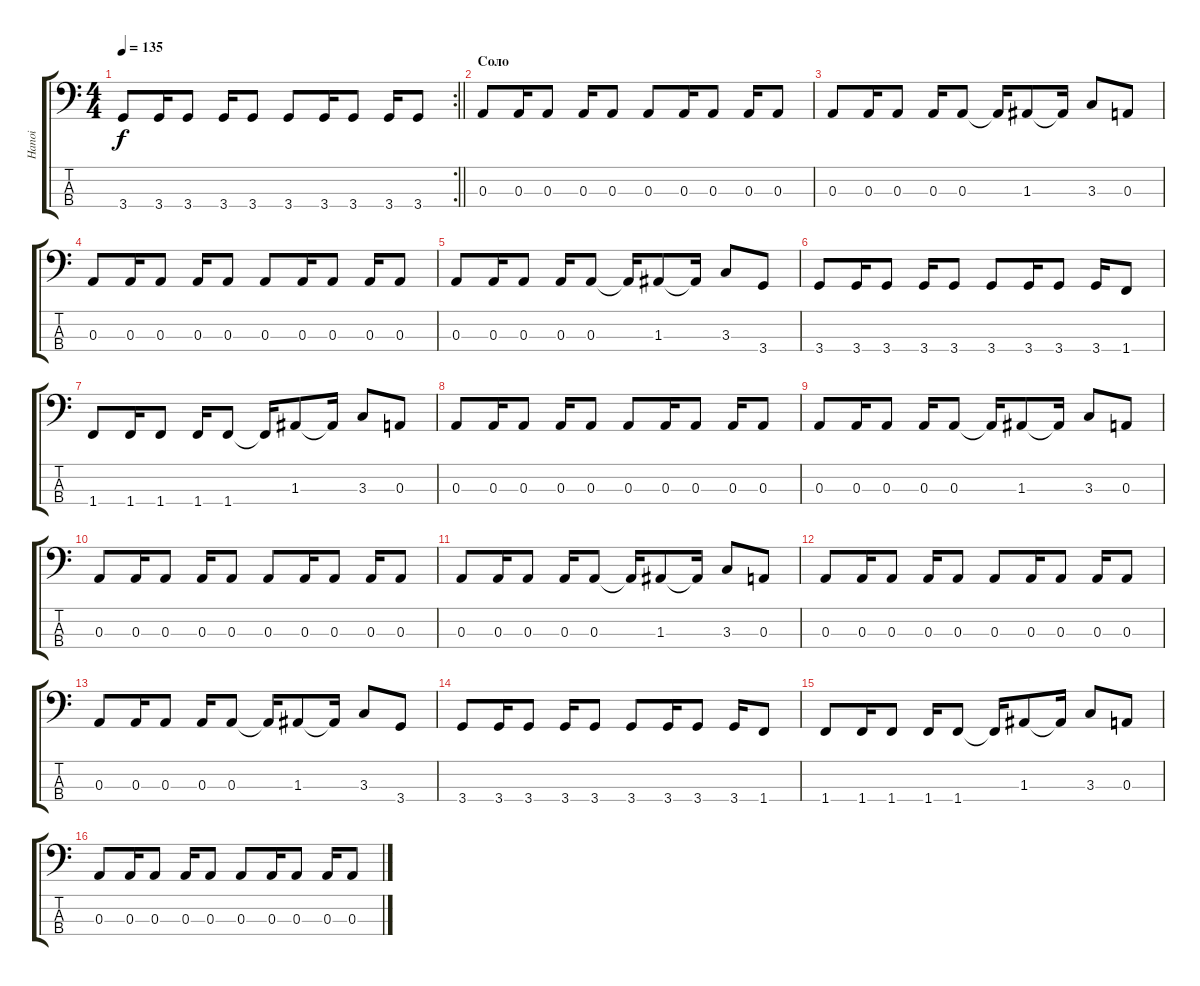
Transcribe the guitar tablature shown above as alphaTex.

\track ("Hanoi" "Hanoi") {instrument electricbassfinger}
\staff {score tabs}
\tuning (G2 D2 A1 E1) {hide}
\rc 2
\ts (4 4)
\tempo 135
\clef f4
\barLineRight lightlight
\ks c
3.4.8{dy f} 3.4.16 3.4.8 3.4.16 3.4.8 3.4.8 3.4.16 3.4.8 3.4.16 3.4.8 |
\section ("" "Соло")
0.3.8 0.3.16 0.3.8 0.3.16 0.3.8 0.3.8 0.3.16 0.3.8 0.3.16 0.3.8 |
0.3.8 0.3.16 0.3.8 0.3.16 0.3.8 0.3{t}.16 1.3.8 1.3{t}.16 3.3.8 0.3.8 |
0.3.8 0.3.16 0.3.8 0.3.16 0.3.8 0.3.8 0.3.16 0.3.8 0.3.16 0.3.8 |
0.3.8 0.3.16 0.3.8 0.3.16 0.3.8 0.3{t}.16 1.3.8 1.3{t}.16 3.3.8 3.4.8 |
3.4.8 3.4.16 3.4.8 3.4.16 3.4.8 3.4.8 3.4.16 3.4.8 3.4.16 1.4.8 |
1.4.8 1.4.16 1.4.8 1.4.16 1.4.8 1.4{t}.16 1.3.8 1.3{t}.16 3.3.8 0.3.8 |
0.3.8 0.3.16 0.3.8 0.3.16 0.3.8 0.3.8 0.3.16 0.3.8 0.3.16 0.3.8 |
0.3.8 0.3.16 0.3.8 0.3.16 0.3.8 0.3{t}.16 1.3.8 1.3{t}.16 3.3.8 0.3.8 |
0.3.8 0.3.16 0.3.8 0.3.16 0.3.8 0.3.8 0.3.16 0.3.8 0.3.16 0.3.8 |
0.3.8 0.3.16 0.3.8 0.3.16 0.3.8 0.3{t}.16 1.3.8 1.3{t}.16 3.3.8 0.3.8 |
0.3.8 0.3.16 0.3.8 0.3.16 0.3.8 0.3.8 0.3.16 0.3.8 0.3.16 0.3.8 |
0.3.8 0.3.16 0.3.8 0.3.16 0.3.8 0.3{t}.16 1.3.8 1.3{t}.16 3.3.8 3.4.8 |
3.4.8 3.4.16 3.4.8 3.4.16 3.4.8 3.4.8 3.4.16 3.4.8 3.4.16 1.4.8 |
1.4.8 1.4.16 1.4.8 1.4.16 1.4.8 1.4{t}.16 1.3.8 1.3{t}.16 3.3.8 0.3.8 |
0.3.8 0.3.16 0.3.8 0.3.16 0.3.8 0.3.8 0.3.16 0.3.8 0.3.16 0.3.8
